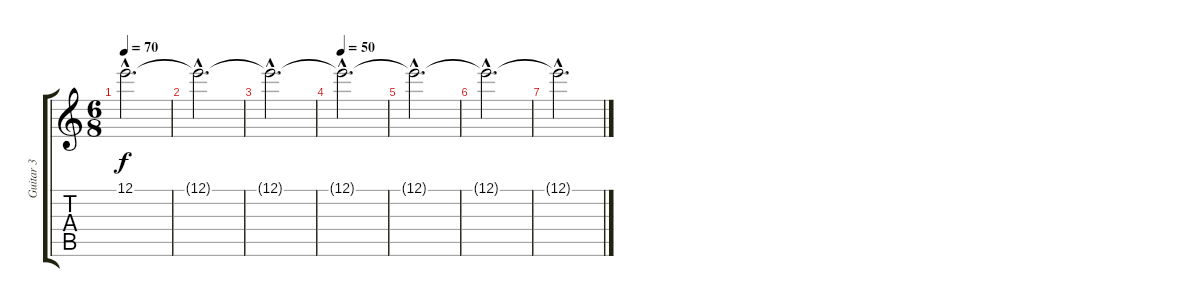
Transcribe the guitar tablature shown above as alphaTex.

\track ("Guitar 3" "Guitar 3") {instrument distortionguitar}
\staff {score tabs}
\tuning (E4 B3 G3 D3 A2 E2) {hide}
\ts (6 8)
\tempo 70
\clef g2
\ks c
12.1{hac t}.2{d dy f} |
12.1{hac t}.2{d} |
12.1{hac t}.2{d} |
\tempo 50
12.1{hac t}.2{d volume 0} |
12.1{hac t}.2{d} |
12.1{hac t}.2{d} |
12.1{hac t}.2{d}
